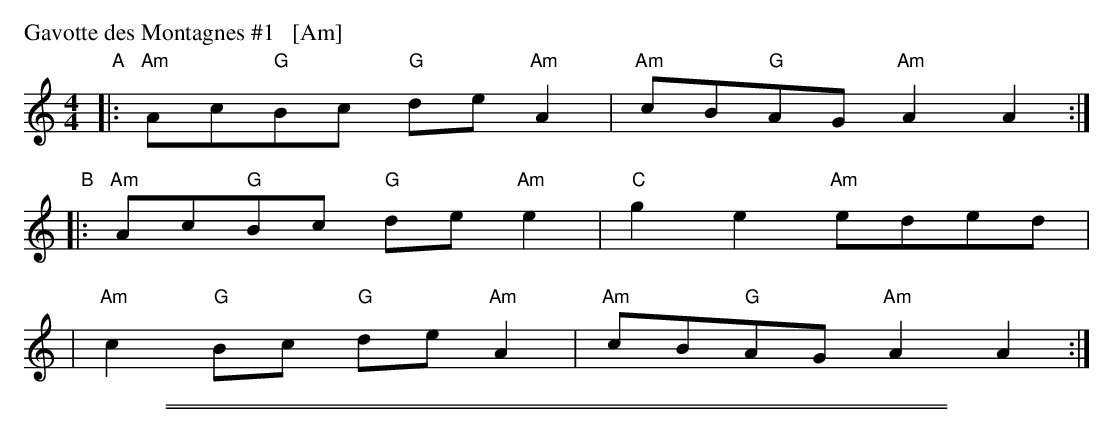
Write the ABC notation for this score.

X:1
P: Gavotte des Montagnes #1   [Am]
M: 4/4
L: 1/8
K: Am
"A"|:\
"Am"Ac"G"Bc "G"de"Am"A2 | "Am"cB"G"AG "Am"A2A2 :|
"B"|:\
"Am"Ac"G"Bc "G"de"Am"e2 |  "C"g2e2    "Am"eded |
| \
"Am"c2"G"Bc "G"de"Am"A2 | "Am"cB"G"AG "Am"A2A2 :|
